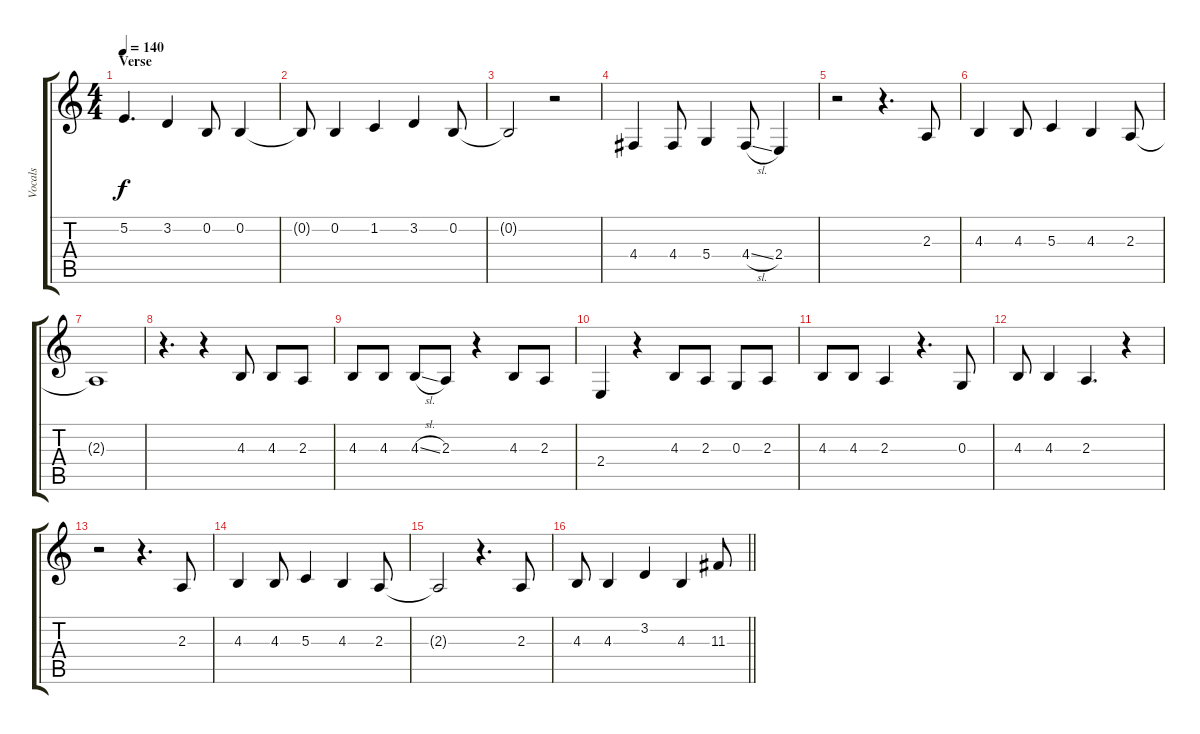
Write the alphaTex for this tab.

\track ("Vocals" "Vocals") {instrument lead1square}
\staff {score tabs}
\tuning (E4 B3 G3 D3 A2 E2) {hide}
\ts (4 4)
\section ("" "Verse")
\tempo 140
\clef g2
\ks c
5.2.4{d dy f} 3.2.4 0.2.8 0.2.4 |
0.2{t}.8 0.2.4 1.2.4 3.2.4 0.2.8 |
0.2{t}.2 r.2 |
4.4.4 4.4.8 5.4.4 4.4{sl}.8 2.4.4 |
r.2 r.4{d} 2.3.8 |
4.3.4 4.3.8 5.3.4 4.3.4 2.3.8 |
2.3{t}.1 |
r.4{d} r.4 4.3.8 4.3.8 2.3.8 |
4.3.8 4.3.8 4.3{sl}.8 2.3.8 r.4 4.3.8 2.3.8 |
2.4.4 r.4 4.3.8 2.3.8 0.3.8 2.3.8 |
4.3.8 4.3.8 2.3.4 r.4{d} 0.3.8 |
4.3.8 4.3.4 2.3.4{d} r.4 |
r.2 r.4{d} 2.3.8 |
4.3.4 4.3.8 5.3.4 4.3.4 2.3.8 |
2.3{t}.2 r.4{d} 2.3.8 |
\barLineRight lightlight
4.3.8 4.3.4 3.2.4 4.3.4 11.3.8
